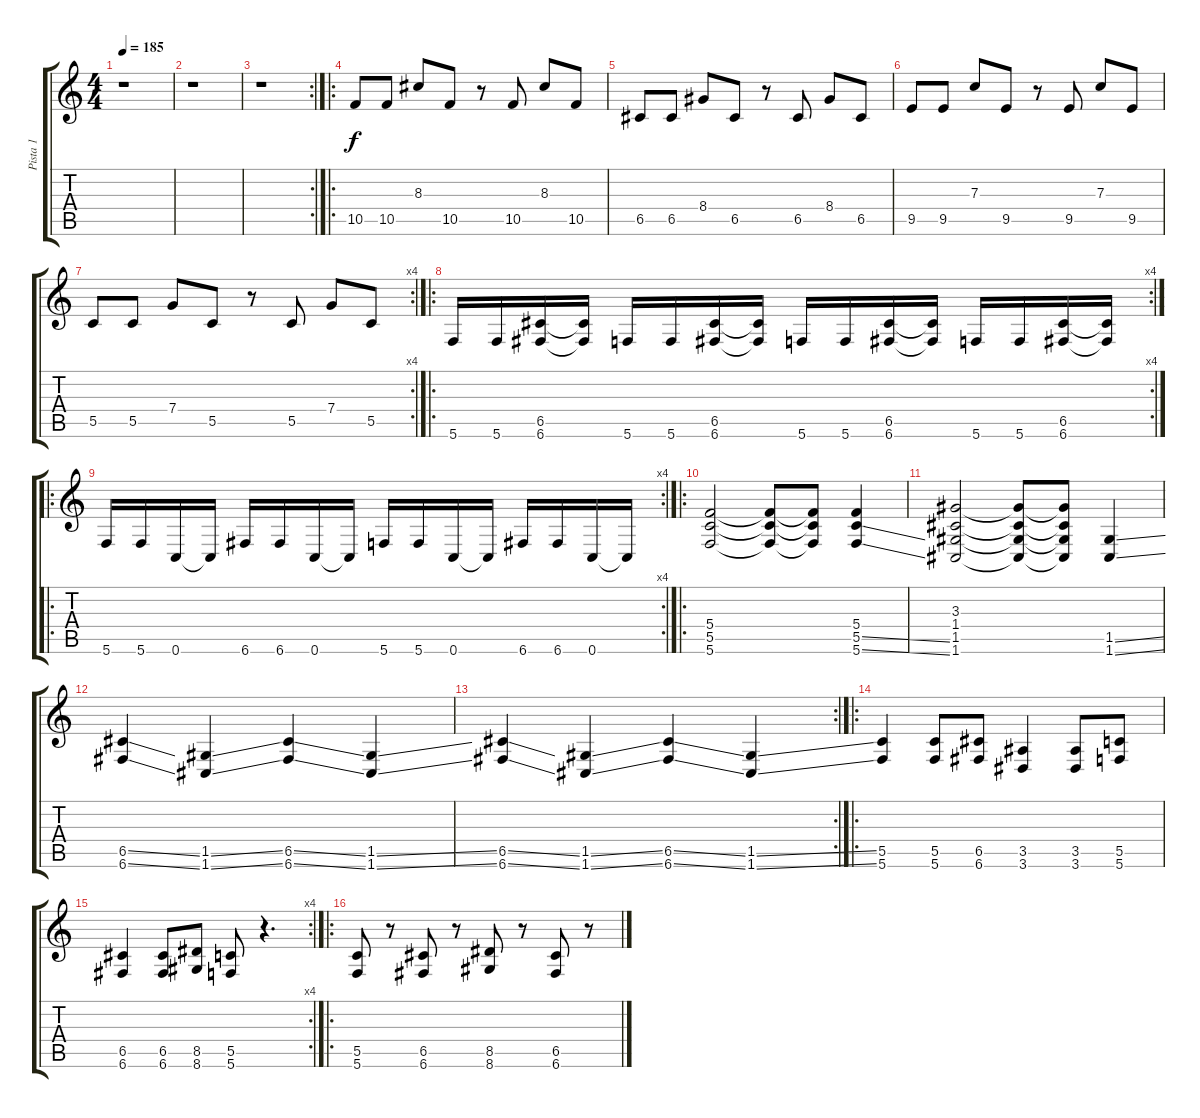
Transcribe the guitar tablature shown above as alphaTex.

\track ("Pista 1" "Pista 1") {instrument distortionguitar}
\staff {score tabs}
\tuning (D4 A3 F3 C3 G2 C2) {hide}
\ts (4 4)
\tempo 185
\clef g2
\ks c
r.1{dy f} |
r.1 |
\rc 2
r.1 |
\ro
10.5.8 10.5.8 8.3.8 10.5.8 r.8 10.5.8 8.3.8 10.5.8 |
6.5.8 6.5.8 8.4.8 6.5.8 r.8 6.5.8 8.4.8 6.5.8 |
9.5.8 9.5.8 7.3.8 9.5.8 r.8 9.5.8 7.3.8 9.5.8 |
\rc 4
5.5.8 5.5.8 7.4.8 5.5.8 r.8 5.5.8 7.4.8 5.5.8 |
\ro
\rc 4
5.6.16 5.6.16 (6.5 6.6).16 (6.5{t} 6.6{t}).16 5.6.16 5.6.16 (6.5 6.6).16 (6.5{t} 6.6{t}).16 5.6.16 5.6.16 (6.5 6.6).16 (6.5{t} 6.6{t}).16 5.6.16 5.6.16 (6.5 6.6).16 (6.5{t} 6.6{t}).16 |
\ro
\rc 4
5.6.16 5.6.16 0.6.16 0.6{t}.16 6.6.16 6.6.16 0.6.16 0.6{t}.16 5.6.16 5.6.16 0.6.16 0.6{t}.16 6.6.16 6.6.16 0.6.16 0.6{t}.16 |
\ro
(5.4 5.5 5.6).2 (5.4{t} 5.5{t} 5.6{t}).8 (5.4{t} 5.5{t} 5.6{t}).8 (5.4 5.5{ss} 5.6{ss}).4 |
(3.3 1.4 1.5 1.6).2 (3.3{t} 1.4{t} 1.5{t} 1.6{t}).8 (3.3{t} 1.4{t} 1.5{t} 1.6{t}).8 (1.5{ss} 1.6{ss}).4 |
(6.5{ss} 6.6{ss}).4 (1.5{ss} 1.6{ss}).4 (6.5{ss} 6.6{ss}).4 (1.5{ss} 1.6{ss}).4 |
\rc 2
(6.5{ss} 6.6{ss}).4 (1.5{ss} 1.6{ss}).4 (6.5{ss} 6.6{ss}).4 (1.5{ss} 1.6{ss}).4 |
\ro
(5.5 5.6).4 (5.5 5.6).8 (6.5 6.6).8 (3.5 3.6).4 (3.5 3.6).8 (5.5 5.6).8 |
\rc 4
(6.5 6.6).4 (6.5 6.6).8 (8.5 8.6).8 (5.5 5.6).8 r.4{d} |
\ro
(5.5 5.6).8 r.8 (6.5 6.6).8 r.8 (8.5 8.6).8 r.8 (6.5 6.6).8 r.8
